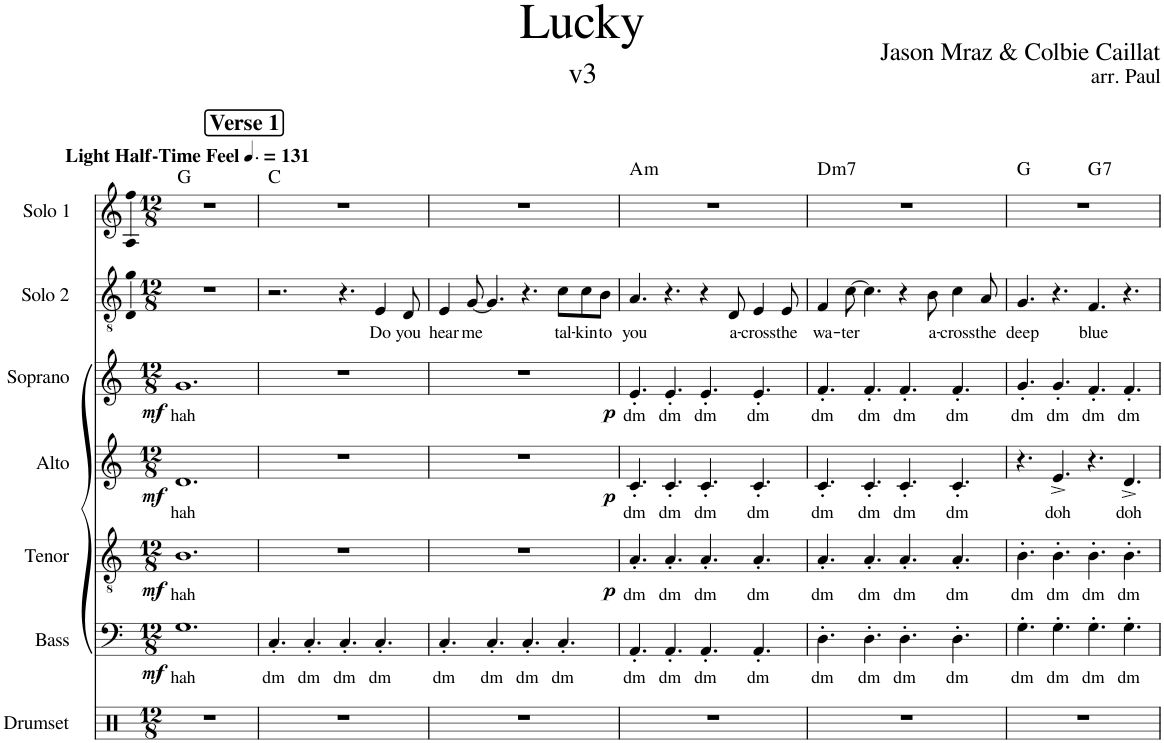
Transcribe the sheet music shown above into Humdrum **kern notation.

**kern	**kern	**text	**dynam	**kern	**text	**dynam	**kern	**text	**dynam	**kern	**text	**dynam	**kern	**text	**kern	**harte
*part7	*part6	*part6	*part6	*part5	*part5	*part5	*part4	*part4	*part4	*part3	*part3	*part3	*part2	*part2	*part1	*part1
*staff7	*staff6	*staff6	*staff6	*staff5	*staff5	*staff5	*staff4	*staff4	*staff4	*staff3	*staff3	*staff3	*staff2	*staff2	*staff1	*
*I"Drumset	*I"Bass	*	*	*I"Tenor	*	*	*I"Alto	*	*	*I"Soprano	*	*	*I"Solo 2	*	*I"Solo 1	*
*I'Drs.	*I'B	*	*	*I'T	*	*	*I'A	*	*	*I'S	*	*	*I'S2	*	*I'S1	*
*clefX	*clefF4	*	*	*clefGv2	*	*	*clefG2	*	*	*clefG2	*	*	*clefGv2	*	*clefG2	*
*k[]	*k[]	*	*	*k[]	*	*	*k[]	*	*	*k[]	*	*	*k[]	*	*k[]	*
*M12/8	*M12/8	*	*	*M12/8	*	*	*M12/8	*	*	*M12/8	*	*	*M12/8	*	*M12/8	*
*MM197	*MM197	*	*	*MM197	*	*	*MM197	*	*	*MM197	*	*	*MM197	*	*MM197	*
=1	=1	=1	=1	=1	=1	=1	=1	=1	=1	=1	=1	=1	=1	=1	=1	=1
!	!	!	!	!	!	!	!	!	!	!	!	!	!	!	!LO:TX:a:B:t=Light Half-Time Feel	!
!	!	!LO:LY:b	!LO:DY:b	!	!LO:LY:b	!LO:DY:b	!	!LO:LY:b	!LO:DY:b	!	!LO:LY:b	!LO:DY:b	!	!	!	!
1.r	1.G	hah	mf	1.B	hah	mf	1.d	hah	mf	1.g	hah	mf	1.r	.	1.r	G:maj
!!LO:REH:place=s1:a:B:cj:fs=14:t=Verse 1
=2	=2	=2	=2	=2	=2	=2	=2	=2	=2	=2	=2	=2	=2	=2	=2	=2
!	!	!LO:LY:b	!	!	!	!	!	!	!	!	!	!	!	!	!	!
1.r	4.C'/	dm	.	1.r	.	.	1.r	.	.	1.r	.	.	2.r	.	1.r	C:maj
!	!	!LO:LY:b	!	!	!	!	!	!	!	!	!	!	!	!	!	!
.	4.C'/	dm	.	.	.	.	.	.	.	.	.	.	.	.	.	.
!	!	!LO:LY:b	!	!	!	!	!	!	!	!	!	!	!	!	!	!
.	4.C'/	dm	.	.	.	.	.	.	.	.	.	.	4.r	.	.	.
!	!	!LO:LY:b	!	!	!	!	!	!	!	!	!	!	!	!LO:LY:b	!	!
.	4.C'/	dm	.	.	.	.	.	.	.	.	.	.	4E/	Do	.	.
!	!	!	!	!	!	!	!	!	!	!	!	!	!	!LO:LY:b	!	!
.	.	.	.	.	.	.	.	.	.	.	.	.	8D/	you	.	.
=3	=3	=3	=3	=3	=3	=3	=3	=3	=3	=3	=3	=3	=3	=3	=3	=3
!	!	!LO:LY:b	!	!	!	!	!	!	!	!	!	!	!	!LO:LY:b	!	!
1.r	4.C'/	dm	.	1.r	.	.	1.r	.	.	1.r	.	.	4E/	hear	1.r	.
!	!	!	!	!	!	!	!	!	!	!	!	!	!	!LO:LY:b	!	!
.	.	.	.	.	.	.	.	.	.	.	.	.	[8G/	me	.	.
!	!	!LO:LY:b	!	!	!	!	!	!	!	!	!	!	!	!	!	!
.	4.C'/	dm	.	.	.	.	.	.	.	.	.	.	4.G/]	.	.	.
!	!	!LO:LY:b	!	!	!	!	!	!	!	!	!	!	!	!	!	!
.	4.C'/	dm	.	.	.	.	.	.	.	.	.	.	4.r	.	.	.
!	!	!LO:LY:b	!	!	!	!	!	!	!	!	!	!	!	!LO:LY:b	!	!
.	4.C'/	dm	.	.	.	.	.	.	.	.	.	.	8c\L	tal-	.	.
!	!	!	!	!	!	!	!	!	!	!	!	!	!	!LO:LY:b	!	!
.	.	.	.	.	.	.	.	.	.	.	.	.	8c\	-kin	.	.
!	!	!	!	!	!	!	!	!	!	!	!	!	!	!LO:LY:b	!	!
.	.	.	.	.	.	.	.	.	.	.	.	.	8B\J	to	.	.
=4	=4	=4	=4	=4	=4	=4	=4	=4	=4	=4	=4	=4	=4	=4	=4	=4
!	!	!LO:LY:b	!	!	!LO:LY:b	!LO:DY:b	!	!LO:LY:b	!LO:DY:b	!	!LO:LY:b	!LO:DY:b	!	!LO:LY:b	!	!LO:H:kt=m
1.r	4.AA'/	dm	.	4.A'/	dm	p	4.c'/	dm	p	4.e'/	dm	p	4.A/	you	1.r	A:min
!	!	!LO:LY:b	!	!	!LO:LY:b	!	!	!LO:LY:b	!	!	!LO:LY:b	!	!	!	!	!
.	4.AA'/	dm	.	4.A'/	dm	.	4.c'/	dm	.	4.e'/	dm	.	4.r	.	.	.
!	!	!LO:LY:b	!	!	!LO:LY:b	!	!	!LO:LY:b	!	!	!LO:LY:b	!	!	!	!	!
.	4.AA'/	dm	.	4.A'/	dm	.	4.c'/	dm	.	4.e'/	dm	.	4r	.	.	.
!	!	!	!	!	!	!	!	!	!	!	!	!	!	!LO:LY:b	!	!
.	.	.	.	.	.	.	.	.	.	.	.	.	8D/	a-	.	.
!	!	!LO:LY:b	!	!	!LO:LY:b	!	!	!LO:LY:b	!	!	!LO:LY:b	!	!	!LO:LY:b	!	!
.	4.AA'/	dm	.	4.A'/	dm	.	4.c'/	dm	.	4.e'/	dm	.	4E/	-cross	.	.
!	!	!	!	!	!	!	!	!	!	!	!	!	!	!LO:LY:b	!	!
.	.	.	.	.	.	.	.	.	.	.	.	.	8E/	the	.	.
=5	=5	=5	=5	=5	=5	=5	=5	=5	=5	=5	=5	=5	=5	=5	=5	=5
!	!	!LO:LY:b	!	!	!LO:LY:b	!	!	!LO:LY:b	!	!	!LO:LY:b	!	!	!LO:LY:b	!	!LO:H:kt=m7
1.r	4.D'\	dm	.	4.A'/	dm	.	4.c'/	dm	.	4.f'/	dm	.	4F/	wa-	1.r	D:min7
!	!	!	!	!	!	!	!	!	!	!	!	!	!	!LO:LY:b	!	!
.	.	.	.	.	.	.	.	.	.	.	.	.	[8c\	-ter	.	.
!	!	!LO:LY:b	!	!	!LO:LY:b	!	!	!LO:LY:b	!	!	!LO:LY:b	!	!	!	!	!
.	4.D'\	dm	.	4.A'/	dm	.	4.c'/	dm	.	4.f'/	dm	.	4.c\]	.	.	.
!	!	!LO:LY:b	!	!	!LO:LY:b	!	!	!LO:LY:b	!	!	!LO:LY:b	!	!	!	!	!
.	4.D'\	dm	.	4.A'/	dm	.	4.c'/	dm	.	4.f'/	dm	.	4r	.	.	.
!	!	!	!	!	!	!	!	!	!	!	!	!	!	!LO:LY:b	!	!
.	.	.	.	.	.	.	.	.	.	.	.	.	8B\	a-	.	.
!	!	!LO:LY:b	!	!	!LO:LY:b	!	!	!LO:LY:b	!	!	!LO:LY:b	!	!	!LO:LY:b	!	!
.	4.D'\	dm	.	4.A'/	dm	.	4.c'/	dm	.	4.f'/	dm	.	4c\	-cross	.	.
!	!	!	!	!	!	!	!	!	!	!	!	!	!	!LO:LY:b	!	!
.	.	.	.	.	.	.	.	.	.	.	.	.	8A/	the	.	.
=6	=6	=6	=6	=6	=6	=6	=6	=6	=6	=6	=6	=6	=6	=6	=6	=6
!	!	!LO:LY:b	!	!	!LO:LY:b	!	!	!	!	!	!LO:LY:b	!	!	!LO:LY:b	!	!
*	*	*	*	*	*	*	*	*	*	*	*	*	*	*	*^	*
1.r	4.G'\	dm	.	4.B'\	dm	.	4.r	.	.	4.g'/	dm	.	4.G/	deep	1.r	2.ryy	G:maj
!	!	!LO:LY:b	!	!	!LO:LY:b	!	!	!LO:LY:b	!	!	!LO:LY:b	!	!	!	!	!	!
.	4.G'\	dm	.	4.B'\	dm	.	4.e^/	doh	.	4.g'/	dm	.	4.r	.	.	.	.
!	!	!LO:LY:b	!	!	!LO:LY:b	!	!	!	!	!	!LO:LY:b	!	!	!LO:LY:b	!	!	!LO:H:kt=7
.	4.G'\	dm	.	4.B'\	dm	.	4.r	.	.	4.f'/	dm	.	4.F/	blue	.	2.ryy	G:7
!	!	!LO:LY:b	!	!	!LO:LY:b	!	!	!LO:LY:b	!	!	!LO:LY:b	!	!	!	!	!	!
.	4.G'\	dm	.	4.B'\	dm	.	4.d^/	doh	.	4.f'/	dm	.	4.r	.	.	.	.
*	*	*	*	*	*	*	*	*	*	*	*	*	*	*	*v	*v	*
=	=	=	=	=	=	=	=	=	=	=	=	=	=	=	=	=
*-	*-	*-	*-	*-	*-	*-	*-	*-	*-	*-	*-	*-	*-	*-	*-	*-
